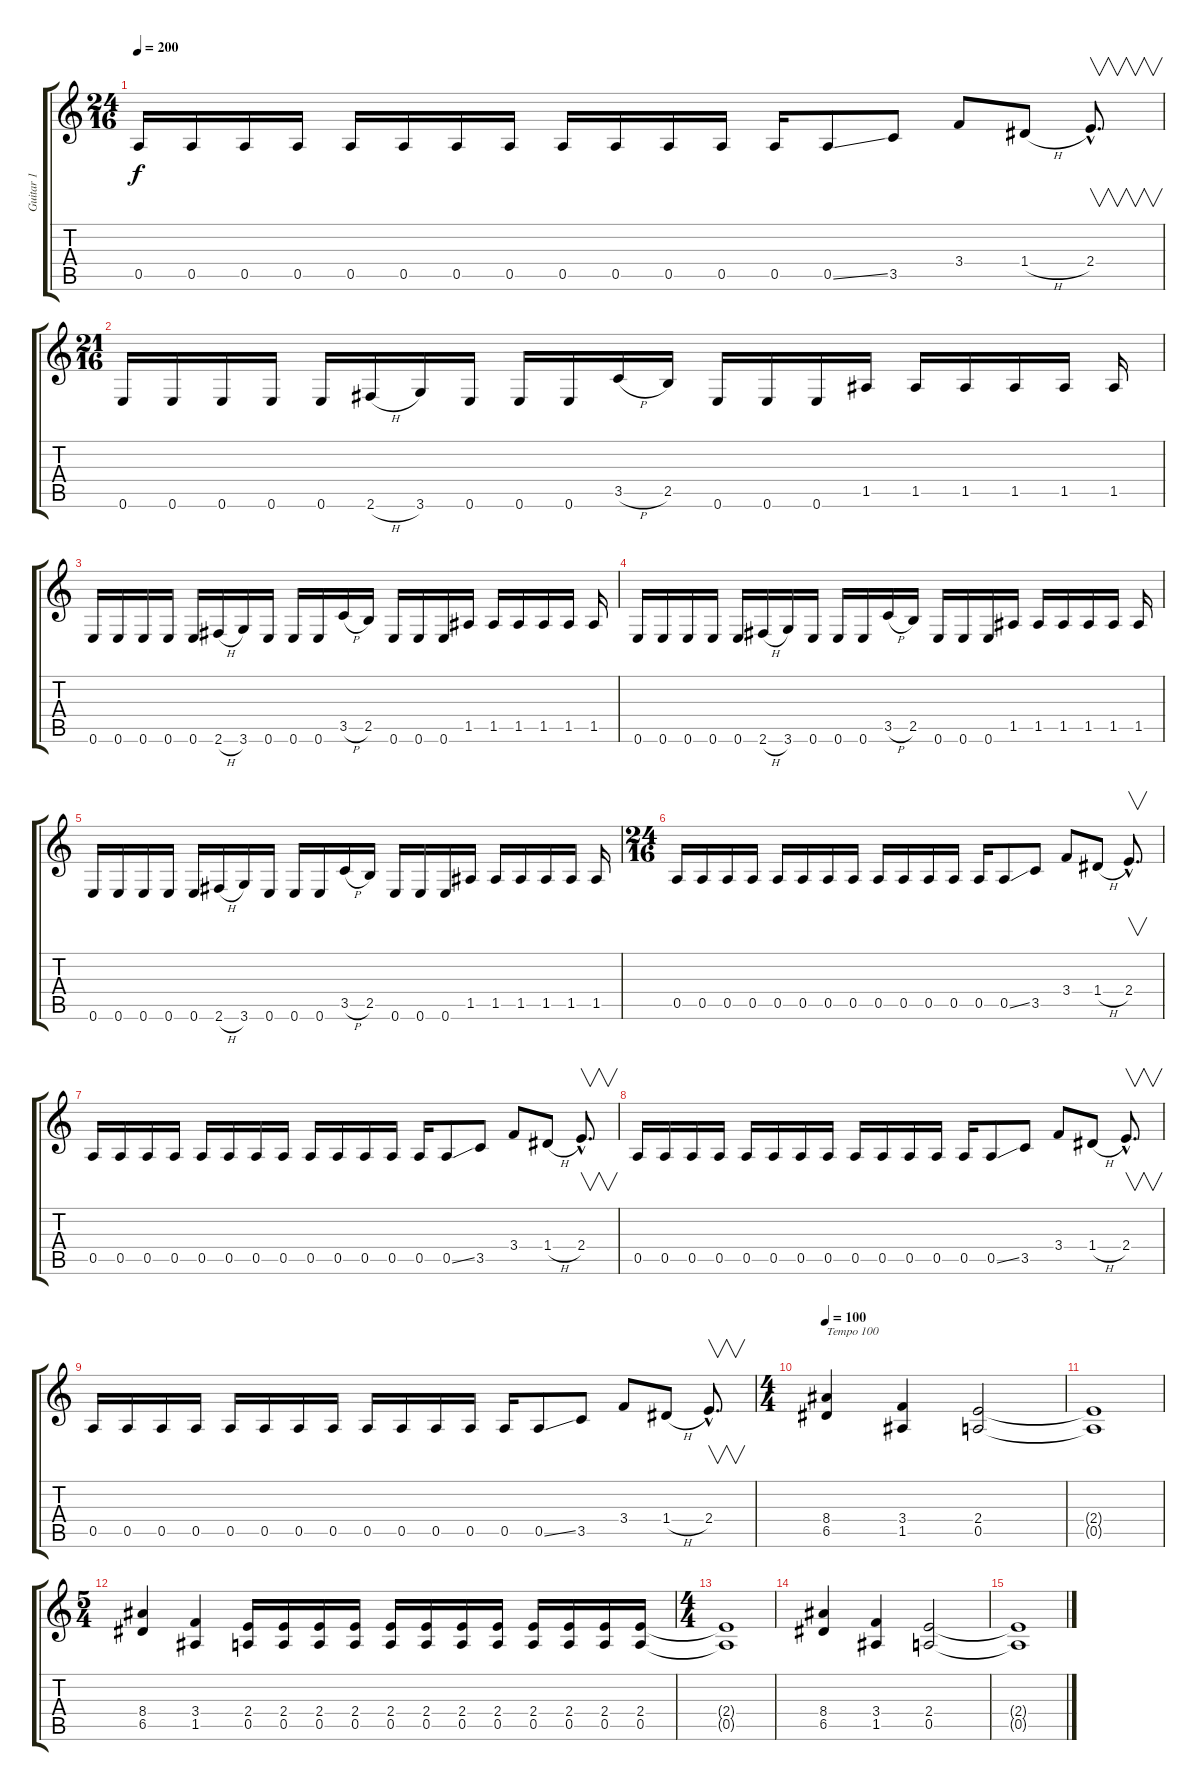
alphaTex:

\track ("Guitar 1" "Guitar 1") {instrument distortionguitar}
\staff {score tabs}
\tuning (E4 B3 G3 D3 A2 E2) {hide}
\ts (24 16)
\tempo 200
\clef g2
\ks c
0.5.16{dy f} 0.5.16 0.5.16 0.5.16 0.5.16 0.5.16 0.5.16 0.5.16 0.5.16 0.5.16 0.5.16 0.5.16 0.5.16 0.5{ss}.8 3.5.8 3.4.8 1.4{h}.8 2.4{hac}.8{v d} |
\ts (21 16)
0.6.16 0.6.16 0.6.16 0.6.16 0.6.16 2.6{h}.16 3.6.16 0.6.16 0.6.16 0.6.16 3.5{h}.16 2.5.16 0.6.16 0.6.16 0.6.16 1.5.16 1.5.16 1.5.16 1.5.16 1.5.16 1.5.16 |
0.6.16 0.6.16 0.6.16 0.6.16 0.6.16 2.6{h}.16 3.6.16 0.6.16 0.6.16 0.6.16 3.5{h}.16 2.5.16 0.6.16 0.6.16 0.6.16 1.5.16 1.5.16 1.5.16 1.5.16 1.5.16 1.5.16 |
0.6.16 0.6.16 0.6.16 0.6.16 0.6.16 2.6{h}.16 3.6.16 0.6.16 0.6.16 0.6.16 3.5{h}.16 2.5.16 0.6.16 0.6.16 0.6.16 1.5.16 1.5.16 1.5.16 1.5.16 1.5.16 1.5.16 |
0.6.16 0.6.16 0.6.16 0.6.16 0.6.16 2.6{h}.16 3.6.16 0.6.16 0.6.16 0.6.16 3.5{h}.16 2.5.16 0.6.16 0.6.16 0.6.16 1.5.16 1.5.16 1.5.16 1.5.16 1.5.16 1.5.16 |
\ts (24 16)
0.5.16 0.5.16 0.5.16 0.5.16 0.5.16 0.5.16 0.5.16 0.5.16 0.5.16 0.5.16 0.5.16 0.5.16 0.5.16 0.5{ss}.8 3.5.8 3.4.8 1.4{h}.8 2.4{hac}.8{v d} |
0.5.16 0.5.16 0.5.16 0.5.16 0.5.16 0.5.16 0.5.16 0.5.16 0.5.16 0.5.16 0.5.16 0.5.16 0.5.16 0.5{ss}.8 3.5.8 3.4.8 1.4{h}.8 2.4{hac}.8{v d} |
0.5.16 0.5.16 0.5.16 0.5.16 0.5.16 0.5.16 0.5.16 0.5.16 0.5.16 0.5.16 0.5.16 0.5.16 0.5.16 0.5{ss}.8 3.5.8 3.4.8 1.4{h}.8 2.4{hac}.8{v d} |
0.5.16 0.5.16 0.5.16 0.5.16 0.5.16 0.5.16 0.5.16 0.5.16 0.5.16 0.5.16 0.5.16 0.5.16 0.5.16 0.5{ss}.8 3.5.8 3.4.8 1.4{h}.8 2.4{hac}.8{v d} |
\ts (4 4)
\tempo 100
(8.4 6.5).4{txt "Tempo 100"} (3.4 1.5).4 (2.4 0.5).2 |
(2.4{t} 0.5{t}).1 |
\ts (5 4)
(8.4 6.5).4 (3.4 1.5).4 (2.4 0.5).16 (2.4 0.5).16 (2.4 0.5).16 (2.4 0.5).16 (2.4 0.5).16 (2.4 0.5).16 (2.4 0.5).16 (2.4 0.5).16 (2.4 0.5).16 (2.4 0.5).16 (2.4 0.5).16 (2.4 0.5).16 |
\ts (4 4)
(2.4{t} 0.5{t}).1 |
(8.4 6.5).4 (3.4 1.5).4 (2.4 0.5).2 |
(2.4{t} 0.5{t}).1
